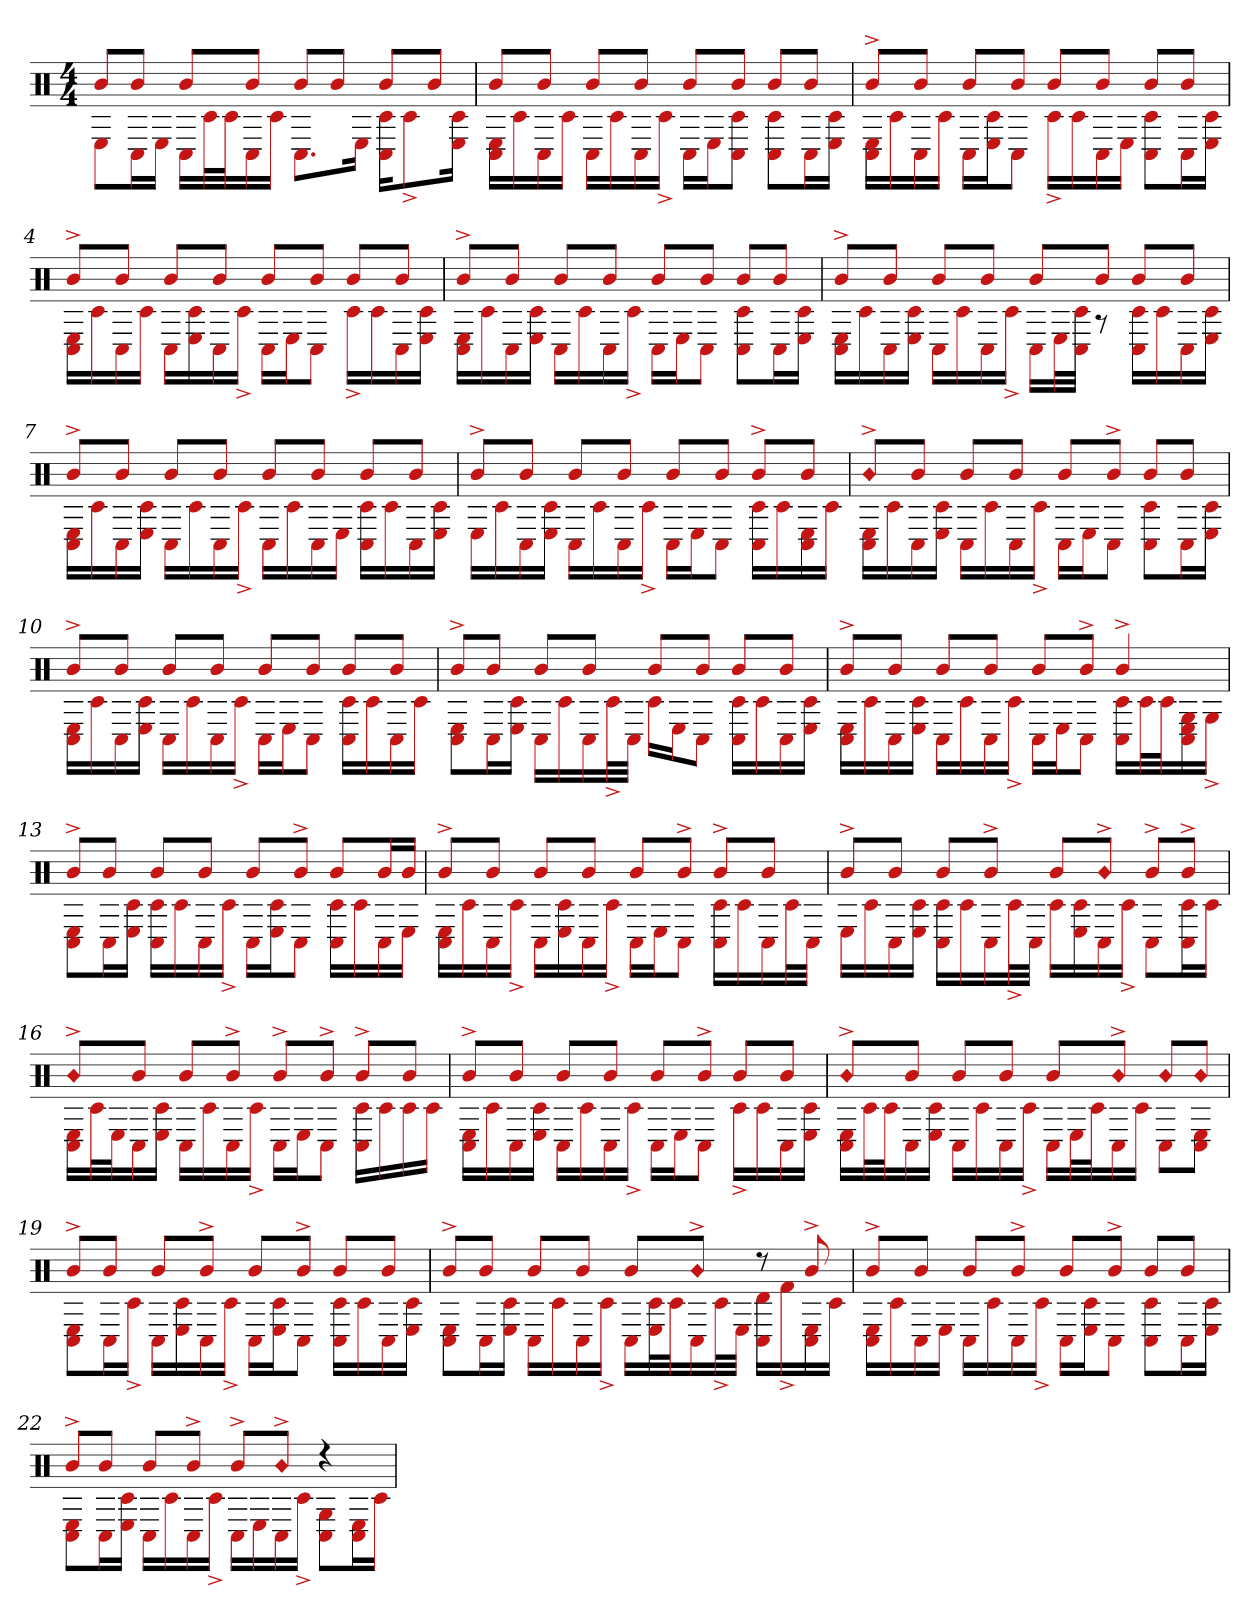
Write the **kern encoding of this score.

**kern
*part1
*staff1
*clefX
*k[]
*M4/4
=1
*^
8bL	8EL
8bJ	16C#L
.	16EJJ
8bL	16C#LL
.	32c#L
.	32c#J
8bJ	16C#
.	16c#JJ
8bL	8.C#L
8bJ	.
.	16EJk
8bL	16c# 16C#KL
.	8c#^
8bJ	.
.	16c# 16EJk
=2	=2
8bL	16C# 16ELL
.	16c#
8bJ	16C#
.	16c#JJ
8bL	16C#LL
.	16c#
8bJ	16C#
.	16c#^JJ
8bL	16C#LL
.	16EJ
8bJ	8C# 8c#J
8bL	8c# 8C#L
8bJ	16C#L
.	16E 16c#JJ
=3	=3
8b^L	16C# 16ELL
.	16c#
8bJ	16C#
.	16c#JJ
8bL	16C#LL
.	16E 16c#J
8bJ	8C#J
8bL	16c#^LL
.	16c#
8bJ	16C#
.	16EJJ
8bL	8C# 8c#L
8bJ	16C#L
.	16c# 16EJJ
=4	=4
8b^L	16C# 16ELL
.	16c#
8bJ	16C#
.	16c#JJ
8bL	16C#LL
.	16c# 16E
8bJ	16C#
.	16c#^JJ
8bL	16C#LL
.	16EJ
8bJ	8C#J
8bL	16c#^LL
.	16c#
8bJ	16C#
.	16c# 16EJJ
=5	=5
8b^L	16C# 16ELL
.	16c#
8bJ	16C#
.	16E 16c#JJ
8bL	16C#LL
.	16c#
8bJ	16C#
.	16c#^JJ
8bL	16C#LL
.	16EJ
8bJ	8C#J
8bL	8C# 8c#L
8bJ	16C#L
.	16c# 16EJJ
=6	=6
8b^L	16C# 16ELL
.	16c#
8bJ	16C#
.	16c# 16EJJ
8bL	16C#LL
.	16c#
8bJ	16C#
.	16c#^JJ
8bL	16C#LL
.	32EL
.	32c# 32C#JJJ
8bJ	8r
8bL	16C# 16c#LL
.	16c#
8bJ	16C#
.	16c# 16EJJ
=7	=7
8b^L	16C# 16ELL
.	16c#
8bJ	16C#
.	16E 16c#JJ
8bL	16C#LL
.	16c#
8bJ	16C#
.	16c#^JJ
8bL	16C#LL
.	16c#
8bJ	16C#
.	16EJJ
8bL	16c# 16C#LL
.	16c#
8bJ	16C#
.	16c# 16EJJ
=8	=8
8b^L	16ELL
.	16c#
8bJ	16C#
.	16c# 16EJJ
8bL	16C#LL
.	16c#
8bJ	16C#
.	16c#^JJ
8bL	16C#LL
.	16EJ
8bJ	8C#J
8b^L	16C# 16c#LL
.	16c#
8bJ	16C# 16E
.	16c#JJ
=9	=9
!LO:N:head=diamond	!
8b^L	16C# 16ELL
.	16c#
8bJ	16C#
.	16c# 16EJJ
8bL	16C#LL
.	16c#
8bJ	16C#
.	16c#^JJ
8bL	16C#LL
.	16EJ
8b^J	8C#J
8bL	8C# 8c#L
8bJ	16C#L
.	16c# 16EJJ
=10	=10
8b^L	16C# 16ELL
.	16c#
8bJ	16C#
.	16E 16c#JJ
8bL	16C#LL
.	16c#
8bJ	16C#
.	16c#^JJ
8bL	16C#LL
.	16EJ
8bJ	8C#J
8bL	16C# 16c#LL
.	16c#
8bJ	16C#
.	16c#JJ
=11	=11
8b^L	8C# 8EL
8bJ	16C#L
.	16c# 16EJJ
8bL	16C#LL
.	16c#
8bJ	16C#
.	32c#^L
.	32C#JJJ
8bL	16c#LL
.	16EJ
8bJ	8C#J
8bL	16C# 16c#LL
.	16c#
8bJ	16C#
.	16c# 16EJJ
=12	=12
8b^L	16C# 16ELL
.	16c#
8bJ	16C#
.	16c# 16EJJ
8bL	16C#LL
.	16c#
8bJ	16C#
.	16c#^JJ
8bL	16C#LL
.	16EJ
8b^J	8C#J
4b^	16C# 16c#LL
.	32c#L
.	32c#J
.	16C# 16G 16E
.	16G^JJ
=13	=13
8b^L	8C# 8EL
8bJ	16C#L
.	16E 16c#JJ
8bL	16c# 16C#LL
.	16c#
8bJ	16C#
.	16c#^JJ
8bL	16C#LL
.	16c# 16EJ
8b^J	8C#J
8bL	16C# 16c#LL
.	16c#
16bL	16C#
16bJJ	16EJJ
=14	=14
8b^L	16C# 16ELL
.	16c#
8bJ	16C#
.	16c#^JJ
8bL	16C#LL
.	16E 16c#
8bJ	16C#
.	16c#^JJ
8bL	16C#LL
.	16EJ
8b^J	8C#J
8b^L	16C# 16c#LL
.	16c#
8bJ	16C#
.	32c#L
.	32C#JJJ
=15	=15
8b^L	16ELL
.	16c#
8bJ	16C#
.	16E 16c#JJ
8bL	16C# 16c#LL
.	16c#
8b^J	16C#
.	32c#^L
.	32C#JJJ
8bL	16c#LL
.	16E 16c#
!LO:N:head=diamond	!
8b^J	16C#
.	16c#^JJ
8b^L	8C#L
8b^J	16C# 16c#L
.	16c#JJ
=16	=16
!LO:N:head=diamond	!
8b^L	16C# 16ELL
.	32c#L
.	32EJ
8bJ	16C#
.	16E 16c#JJ
8bL	16C#LL
.	16c#
8b^J	16C#
.	16c#^JJ
8b^L	16C#LL
.	16EJ
8b^J	8C#J
8b^L	16C# 16c#LL
.	16c#
8bJ	16c#
.	16c#JJ
=17	=17
8b^L	16C# 16ELL
.	16c#
8bJ	16C#
.	16E 16c#JJ
8bL	16C#LL
.	16c#
8bJ	16C#
.	16c#^JJ
8bL	16C#LL
.	16EJ
8b^J	8C#J
8bL	16c#^LL
.	16c#
8bJ	16C#
.	16c# 16EJJ
=18	=18
!LO:N:head=diamond	!
8b^L	16C# 16ELL
.	32c#L
.	32c#J
8bJ	16C#
.	16c# 16EJJ
8bL	16C#LL
.	16c#
8bJ	16C#
.	16c#^JJ
8bL	16C#LL
.	32EL
.	32c#J
!LO:N:head=diamond	!
8b^J	16C#
.	16c#JJ
!LO:N:head=diamond	!
8bL	8C#L
!LO:N:head=diamond	!
8bJ	8C# 8EJ
=19	=19
8b^L	8C# 8EL
8bJ	16C#L
.	16c#^JJ
8bL	16C#LL
.	16E 16c#
8b^J	16C#
.	16c#^JJ
8bL	16C#LL
.	16E 16c#J
8b^J	8C#J
8bL	16C# 16c#LL
.	16c#
8bJ	16C#
.	16c# 16EJJ
=20	=20
8b^L	8C# 8EL
8bJ	16C#L
.	16E 16c#JJ
8bL	16C#LL
.	16c#
8bJ	16C#
.	16c#^JJ
8bL	16C#LL
.	32E 32c#L
.	32c#J
!LO:N:head=diamond	!
8b^J	16C#
.	32c#^L
.	32EJJJ
8r	16C# 16dLL
.	16f#^
8b^	16C# 16E
.	16c#JJ
=21	=21
8b^L	16E 16C#LL
.	16c#
8bJ	16C#
.	16EJJ
8bL	16C#LL
.	16c#
8b^J	16C#
.	16c#^JJ
8bL	16C#LL
.	16E 16c#J
8b^J	8C#J
8bL	8C# 8c#L
8bJ	16C#L
.	16c# 16EJJ
=22	=22
8b^L	8C# 8EL
8bJ	16C#L
.	16E 16c#JJ
8bL	16C#LL
.	16c#
8b^J	16C#
.	16c#^JJ
8b^L	16C#LL
.	16E
!LO:N:head=diamond	!
8b^J	16C#
.	16c#^JJ
4r	8C# 8GL
.	16C# 16EL
.	16c#JJ
*v	*v
=
*-
